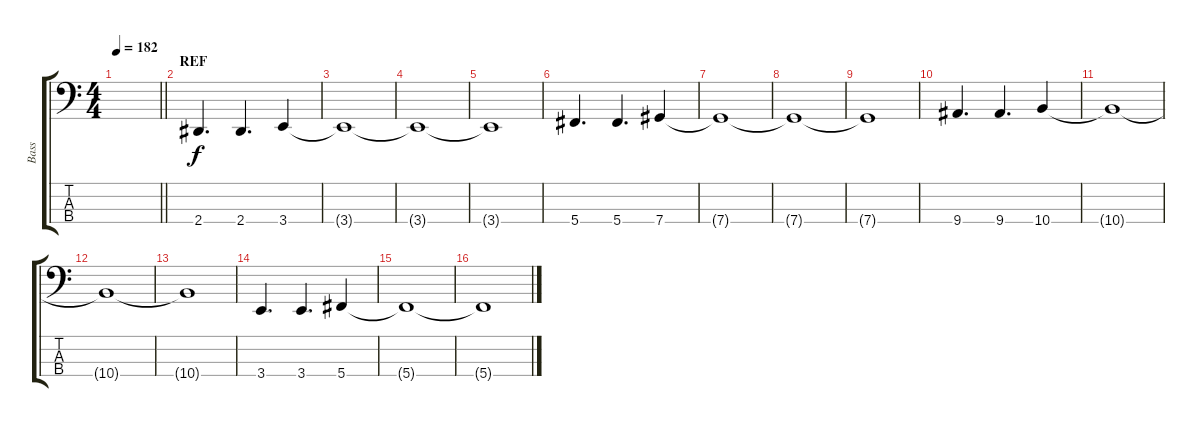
\track ("Bass" "Bass") {instrument electricbassfinger}
\staff {score tabs}
\tuning (E2 B1 Gb1 Db1) {hide}
\ts (4 4)
\tempo 182
\clef f4
\barLineRight lightlight
\ks c
|
\section ("" "REF")
2.4.4{d} 2.4.4{d} 3.4.4 |
3.4{t}.1 |
3.4{t}.1 |
3.4{t}.1 |
5.4.4{d} 5.4.4{d} 7.4.4 |
7.4{t}.1 |
7.4{t}.1 |
7.4{t}.1 |
9.4.4{d} 9.4.4{d} 10.4.4 |
10.4{t}.1 |
10.4{t}.1 |
10.4{t}.1 |
3.4.4{d} 3.4.4{d} 5.4.4 |
5.4{t}.1 |
5.4{t}.1
